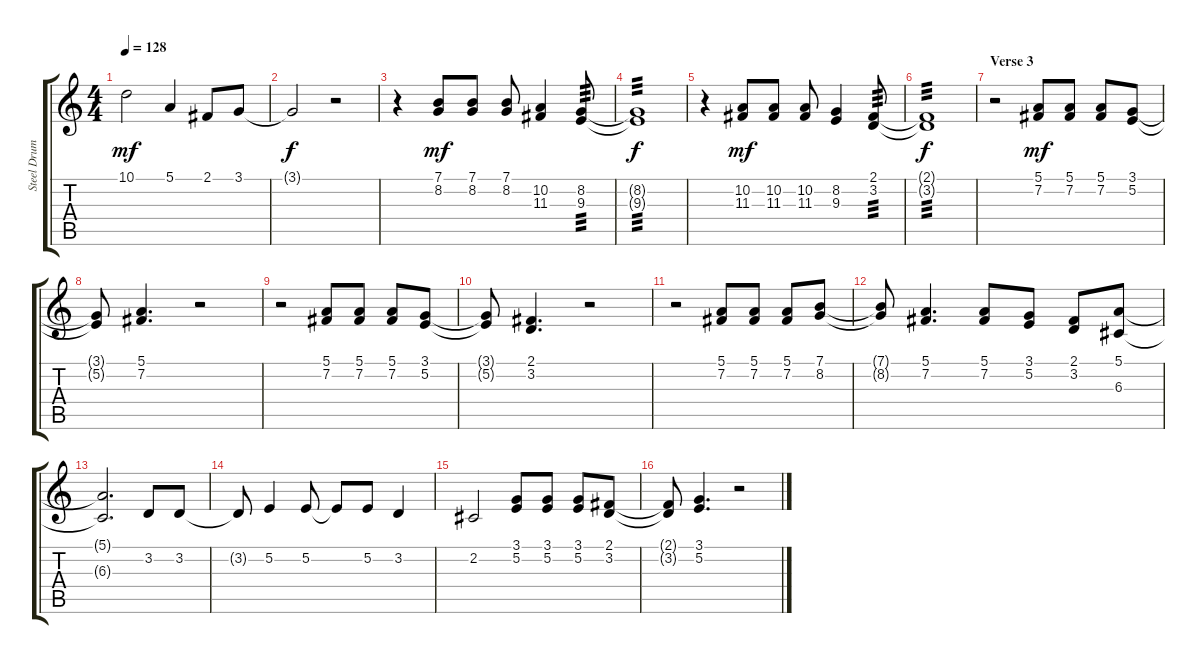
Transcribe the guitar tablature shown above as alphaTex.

\track ("Steel Drums" "Steel Drum") {instrument steeldrums}
\staff {score tabs}
\tuning (E4 B3 G3 D3 A2 E2) {hide}
\ts (4 4)
\tempo 128
\clef g2
\ks c
10.1.2{dy mf} 5.1.4 2.1.8 3.1.8 |
3.1{t}.2{dy f} r.2 |
r.4 (7.1 8.2).8{dy mf} (7.1 8.2).8 (7.1 8.2).8 (10.2 11.3).4 (8.2 9.3).8{tp 3} |
(8.2{t} 9.3{t}).1{tp 3 dy f} |
r.4 (10.2 11.3).8{dy mf} (10.2 11.3).8 (10.2 11.3).8 (8.2 9.3).4 (2.1 3.2).8{tp 3} |
(2.1{t} 3.2{t}).1{tp 3 dy f} |
\section ("" "Verse 3")
r.2 (5.1 7.2).8{dy mf} (5.1 7.2).8 (5.1 7.2).8 (3.1 5.2).8 |
(3.1{t} 5.2{t}).8 (5.1 7.2).4{d} r.2 |
r.2 (5.1 7.2).8 (5.1 7.2).8 (5.1 7.2).8 (3.1 5.2).8 |
(3.1{t} 5.2{t}).8 (2.1 3.2).4{d} r.2 |
r.2 (5.1 7.2).8 (5.1 7.2).8 (5.1 7.2).8 (7.1 8.2).8 |
(7.1{t} 8.2{t}).8 (5.1 7.2).4{d} (5.1 7.2).8 (3.1 5.2).8 (2.1 3.2).8 (5.1 6.3).8 |
(5.1{t} 6.3{t}).2{d} 3.2.8 3.2.8 |
3.2{t}.8 5.2.4 5.2.8 5.2{t}.8 5.2.8 3.2.4 |
2.2.2 (3.1 5.2).8 (3.1 5.2).8 (3.1 5.2).8 (2.1 3.2).8 |
(2.1{t} 3.2{t}).8 (3.1 5.2).4{d} r.2
